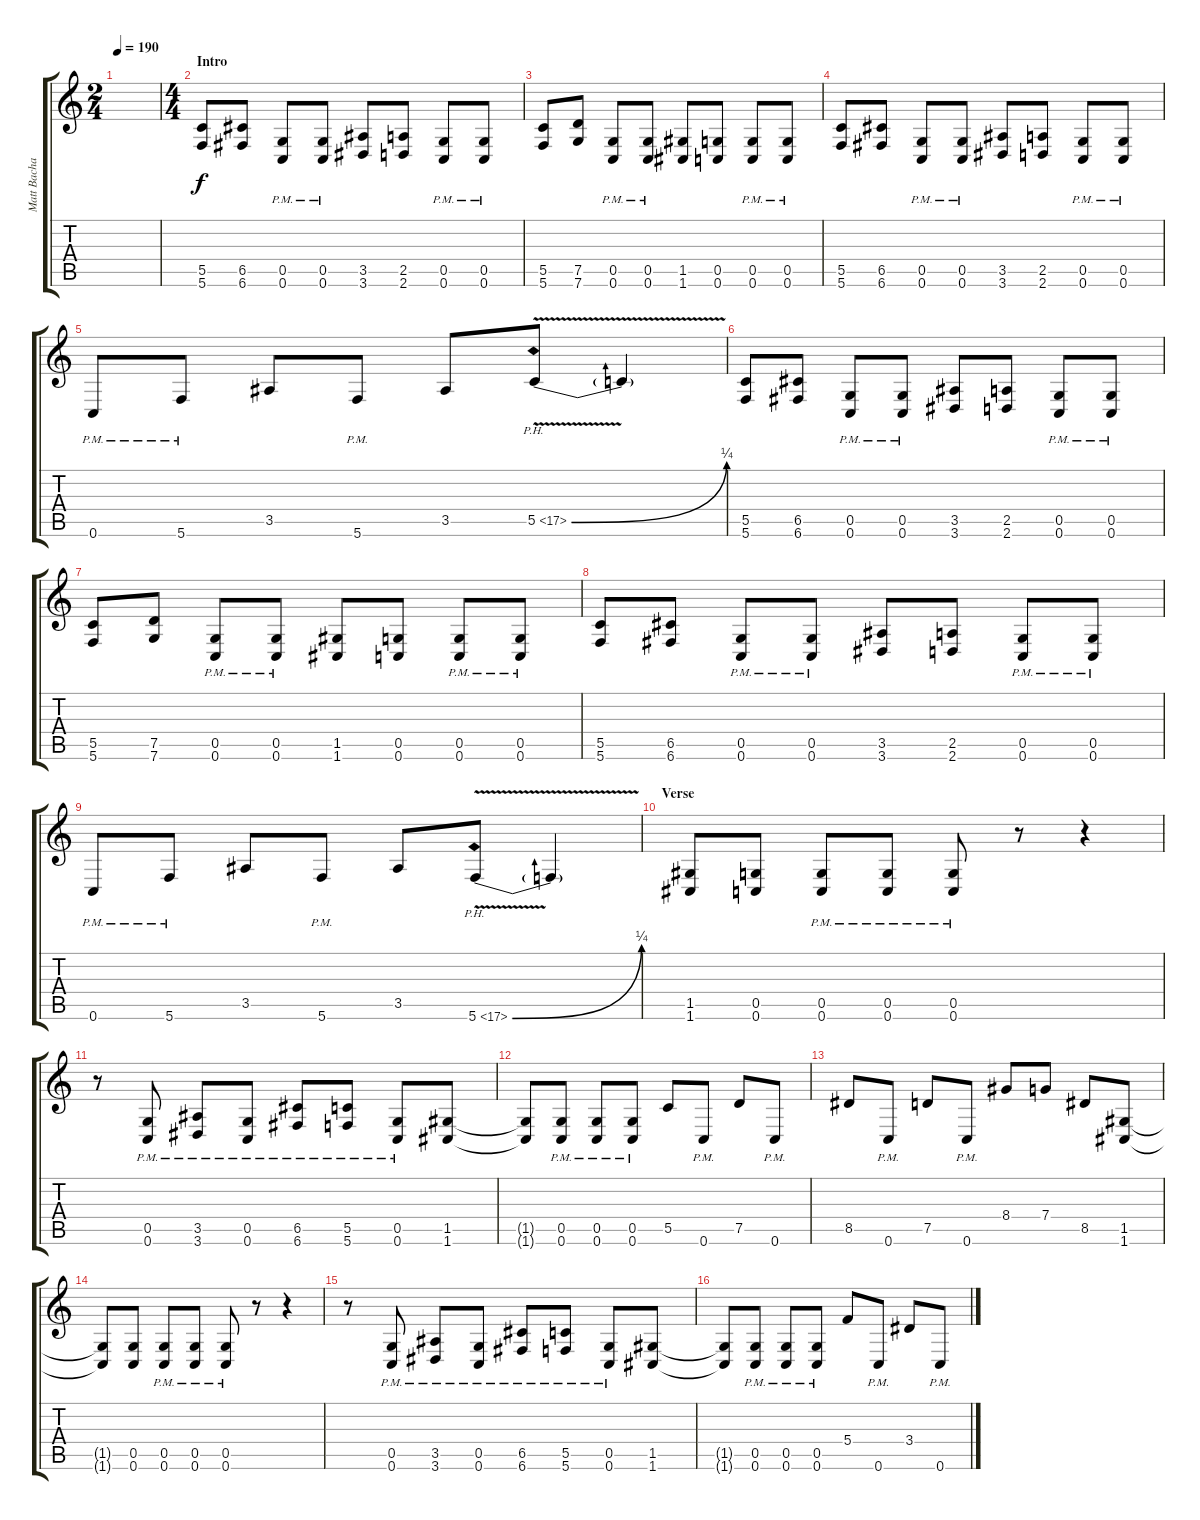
\track ("Matt Bachand" "Matt Bacha") {instrument distortionguitar}
\staff {score tabs}
\tuning (D4 A3 F3 C3 G2 C2) {hide}
\ts (2 4)
\tempo 190
\clef g2
\ks c
|
\ts (4 4)
\section ("" "Intro")
(5.5 5.6).8 (6.5 6.6).8 (0.5{pm} 0.6{pm}).8 (0.5{pm} 0.6{pm}).8 (3.5 3.6).8 (2.5 2.6).8 (0.5{pm} 0.6{pm}).8 (0.5{pm} 0.6{pm}).8 |
(5.5 5.6).8 (7.5 7.6).8 (0.5{pm} 0.6{pm}).8 (0.5{pm} 0.6{pm}).8 (1.5 1.6).8 (0.5 0.6).8 (0.5{pm} 0.6{pm}).8 (0.5{pm} 0.6{pm}).8 |
(5.5 5.6).8 (6.5 6.6).8 (0.5{pm} 0.6{pm}).8 (0.5{pm} 0.6{pm}).8 (3.5 3.6).8 (2.5 2.6).8 (0.5{pm} 0.6{pm}).8 (0.5{pm} 0.6{pm}).8 |
0.6{pm}.8 5.6{pm}.8 3.5.8 5.6{pm}.8 3.5.8 5.5{be (bend 0 0 60 1) ph 12 v}.8 5.5{t}.4 |
(5.5 5.6).8 (6.5 6.6).8 (0.5{pm} 0.6{pm}).8 (0.5{pm} 0.6{pm}).8 (3.5 3.6).8 (2.5 2.6).8 (0.5{pm} 0.6{pm}).8 (0.5{pm} 0.6{pm}).8 |
(5.5 5.6).8 (7.5 7.6).8 (0.5{pm} 0.6{pm}).8 (0.5{pm} 0.6{pm}).8 (1.5 1.6).8 (0.5 0.6).8 (0.5{pm} 0.6{pm}).8 (0.5{pm} 0.6{pm}).8 |
(5.5 5.6).8 (6.5 6.6).8 (0.5{pm} 0.6{pm}).8 (0.5{pm} 0.6{pm}).8 (3.5 3.6).8 (2.5 2.6).8 (0.5{pm} 0.6{pm}).8 (0.5{pm} 0.6{pm}).8 |
0.6{pm}.8 5.6{pm}.8 3.5.8 5.6{pm}.8 3.5.8 5.6{be (bend 0 0 60 1) ph 12 v}.8 5.6{t}.4 |
\section ("" "Verse")
(1.5 1.6).8 (0.5 0.6).8 (0.5{pm} 0.6{pm}).8 (0.5{pm} 0.6{pm}).8 (0.5{pm} 0.6{pm}).8 r.8 r.4 |
r.8 (0.5{pm} 0.6{pm}).8 (3.5{pm} 3.6{pm}).8 (0.5{pm} 0.6{pm}).8 (6.5{pm} 6.6{pm}).8 (5.5{pm} 5.6{pm}).8 (0.5 0.6{pm}).8 (1.5 1.6).8 |
(1.5{t} 1.6{t}).8 (0.5{pm} 0.6{pm}).8 (0.5{pm} 0.6{pm}).8 (0.5{pm} 0.6{pm}).8 5.5.8 0.6{pm}.8 7.5.8 0.6{pm}.8 |
8.5.8 0.6{pm}.8 7.5.8 0.6{pm}.8 8.4.8 7.4.8 8.5.8 (1.5 1.6).8 |
(1.5{t} 1.6{t}).8 (0.5 0.6).8 (0.5{pm} 0.6{pm}).8 (0.5{pm} 0.6{pm}).8 (0.5{pm} 0.6{pm}).8 r.8 r.4 |
r.8 (0.5{pm} 0.6{pm}).8 (3.5{pm} 3.6{pm}).8 (0.5{pm} 0.6{pm}).8 (6.5{pm} 6.6{pm}).8 (5.5{pm} 5.6{pm}).8 (0.5{pm} 0.6{pm}).8 (1.5 1.6).8 |
(1.5{t} 1.6{t}).8 (0.5{pm} 0.6{pm}).8 (0.5{pm} 0.6{pm}).8 (0.5{pm} 0.6{pm}).8 5.4.8 0.6{pm}.8 3.4.8 0.6{pm}.8
